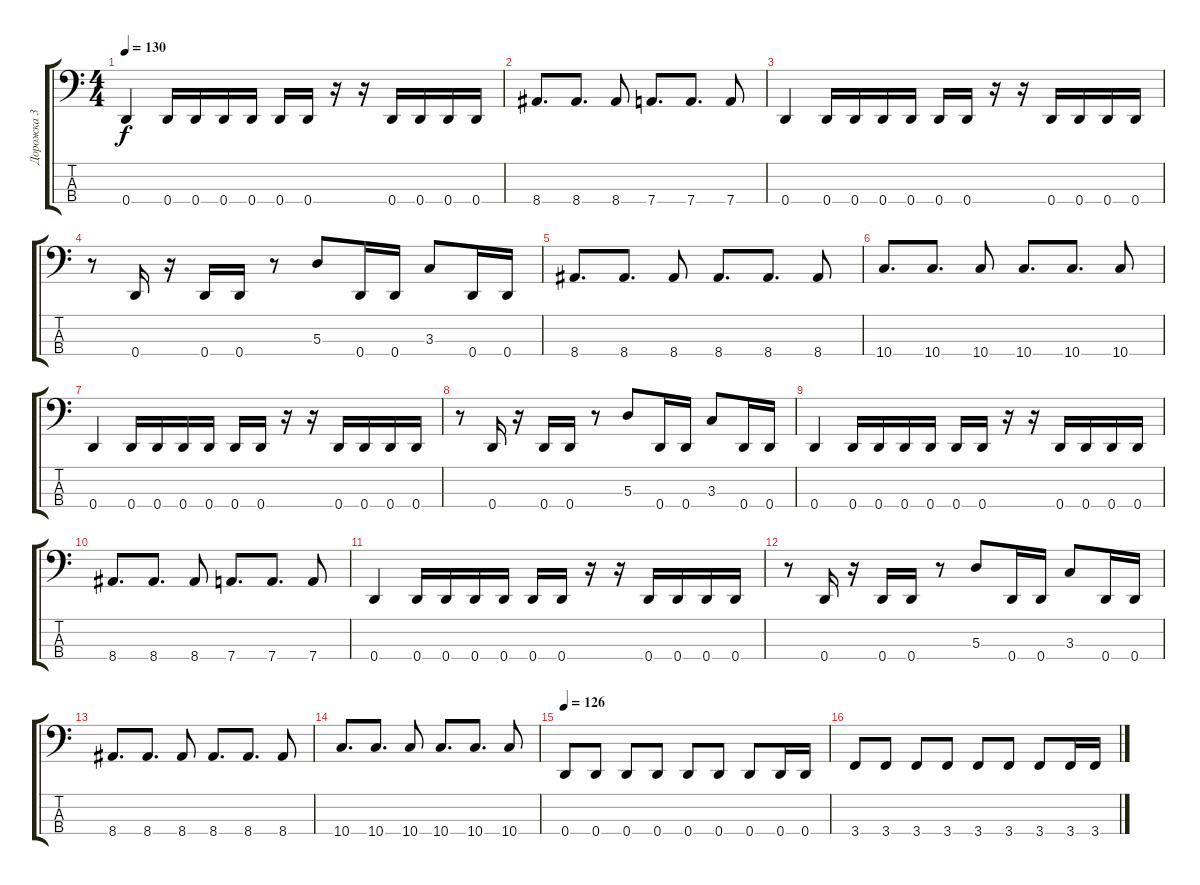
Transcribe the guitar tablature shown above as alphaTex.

\track ("Дорожка 3" "Дорожка 3") {instrument electricbasspick}
\staff {score tabs}
\tuning (G2 D2 A1 D1) {hide}
\ts (4 4)
\tempo 130
\clef f4
\ks c
0.4.4{dy f} 0.4.16 0.4.16 0.4.16 0.4.16 0.4.16 0.4.16 r.16 r.16 0.4.16 0.4.16 0.4.16 0.4.16 |
8.4.8{d} 8.4.8{d} 8.4.8 7.4.8{d} 7.4.8{d} 7.4.8 |
0.4.4 0.4.16 0.4.16 0.4.16 0.4.16 0.4.16 0.4.16 r.16 r.16 0.4.16 0.4.16 0.4.16 0.4.16 |
r.8 0.4.16 r.16 0.4.16 0.4.16 r.8 5.3.8 0.4.16 0.4.16 3.3.8 0.4.16 0.4.16 |
8.4.8{d} 8.4.8{d} 8.4.8 8.4.8{d} 8.4.8{d} 8.4.8 |
10.4.8{d} 10.4.8{d} 10.4.8 10.4.8{d} 10.4.8{d} 10.4.8 |
0.4.4 0.4.16 0.4.16 0.4.16 0.4.16 0.4.16 0.4.16 r.16 r.16 0.4.16 0.4.16 0.4.16 0.4.16 |
r.8 0.4.16 r.16 0.4.16 0.4.16 r.8 5.3.8 0.4.16 0.4.16 3.3.8 0.4.16 0.4.16 |
0.4.4 0.4.16 0.4.16 0.4.16 0.4.16 0.4.16 0.4.16 r.16 r.16 0.4.16 0.4.16 0.4.16 0.4.16 |
8.4.8{d} 8.4.8{d} 8.4.8 7.4.8{d} 7.4.8{d} 7.4.8 |
0.4.4 0.4.16 0.4.16 0.4.16 0.4.16 0.4.16 0.4.16 r.16 r.16 0.4.16 0.4.16 0.4.16 0.4.16 |
r.8 0.4.16 r.16 0.4.16 0.4.16 r.8 5.3.8 0.4.16 0.4.16 3.3.8 0.4.16 0.4.16 |
8.4.8{d} 8.4.8{d} 8.4.8 8.4.8{d} 8.4.8{d} 8.4.8 |
10.4.8{d} 10.4.8{d} 10.4.8 10.4.8{d} 10.4.8{d} 10.4.8 |
\tempo 126
0.4.8 0.4.8 0.4.8 0.4.8 0.4.8 0.4.8 0.4.8 0.4.16 0.4.16 |
3.4.8 3.4.8 3.4.8 3.4.8 3.4.8 3.4.8 3.4.8 3.4.16 3.4.16
